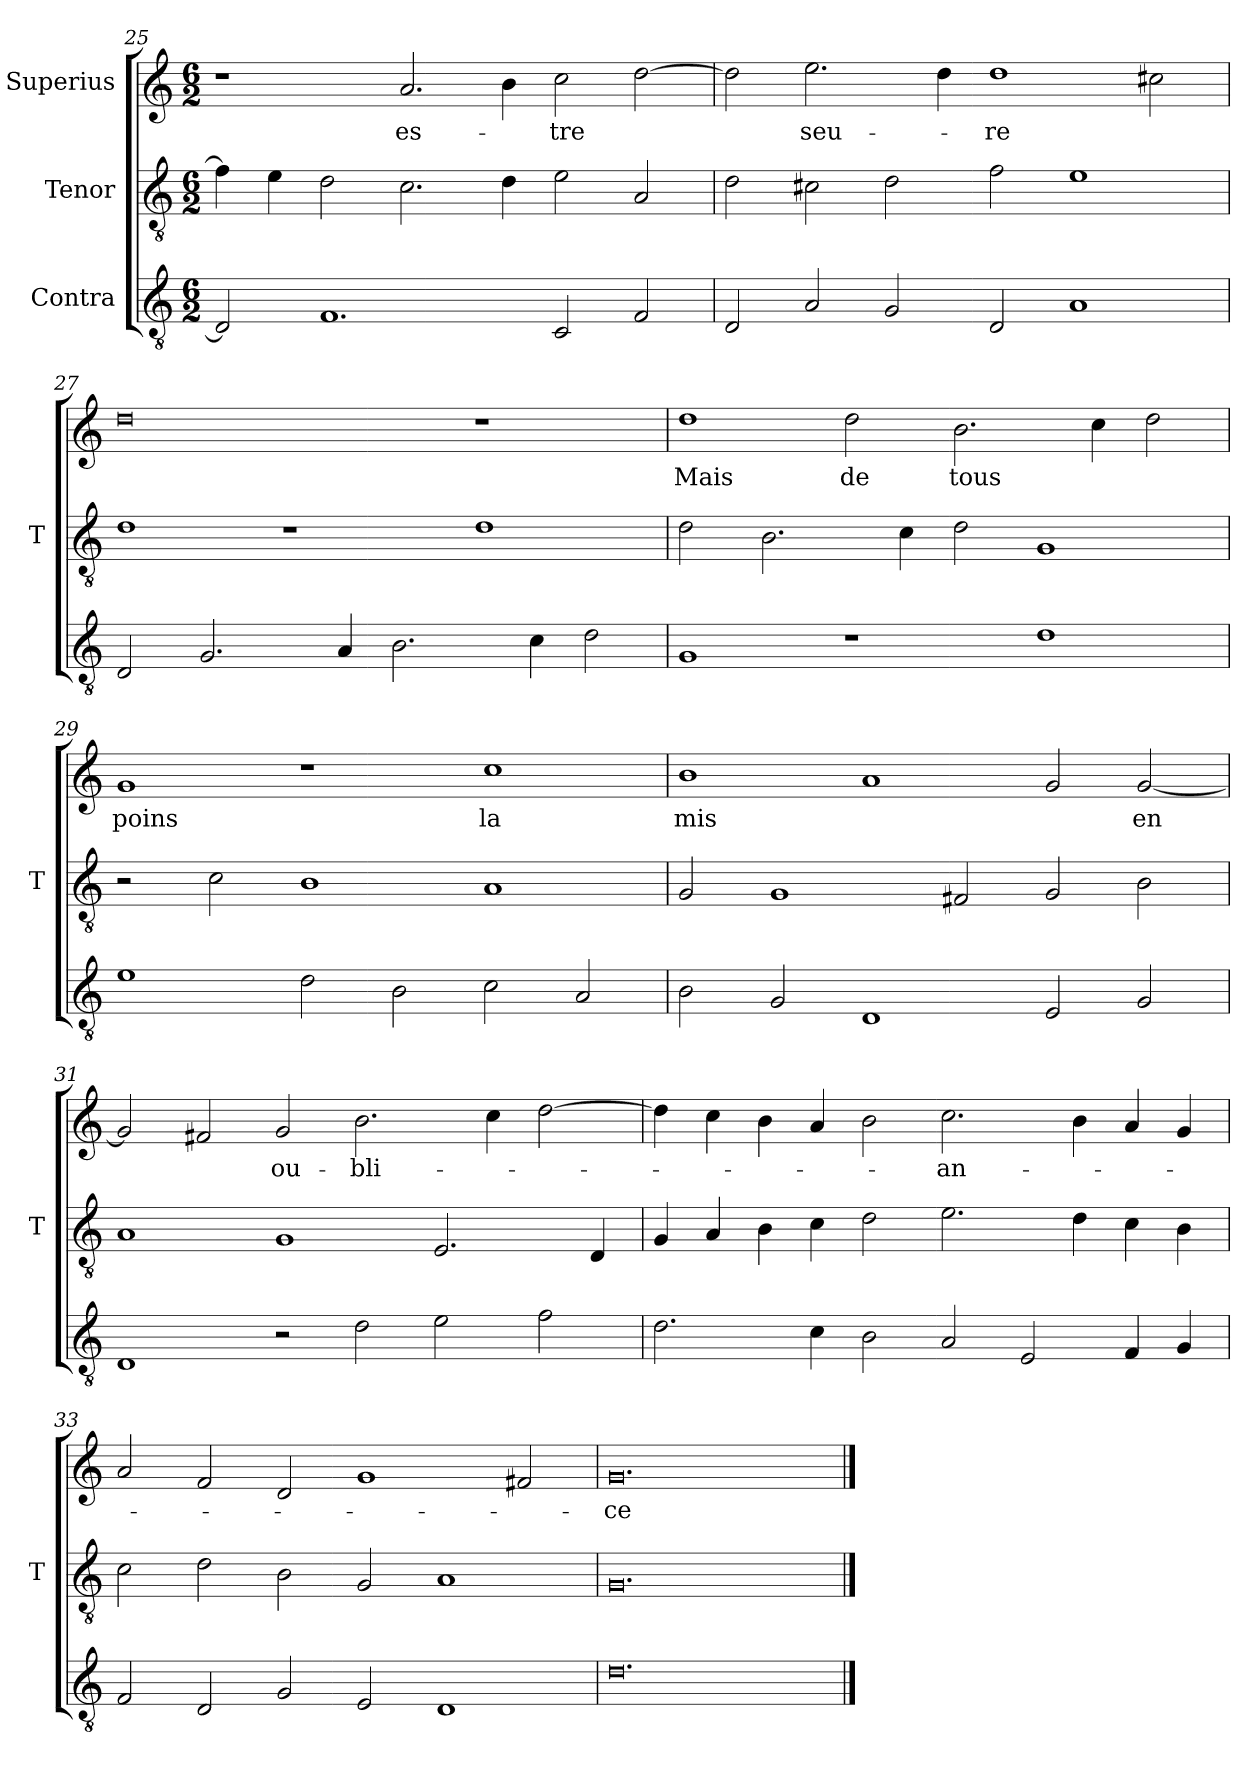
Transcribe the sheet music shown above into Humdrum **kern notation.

**kern	**kern	**kern	**text
*part3	*part2	*part1	*part1
*staff3	*staff2	*staff1	*staff1
*I"Contra	*I"Tenor	*I"Superius	*
*	*I'T	*	*
*clefGv2	*clefGv2	*clefG2	*
*M6/2	*M6/2	*M6/2	*
=25	=25	=25	=25
2D]	4f]	1r	.
.	4e	.	.
1.F	2d	.	.
.	2.c	2.a	es-
.	4d	4b	.
2C	2e	2cc	-tre
2F	2A	[2dd	.
=26	=26	=26	=26
2D	2d	2dd]	.
2A	2c#X	2.ee	seu-
2G	2d	.	.
.	.	4dd	.
2D	2f	1dd	-re
1A	1e	.	.
.	.	2cc#X	.
=27	=27	=27	=27
2D	1d	0dd	.
2.G	.	.	.
.	1r	.	.
4A	.	.	.
2.B	.	.	.
.	1d	1r	.
4c	.	.	.
2d	.	.	.
=28	=28	=28	=28
1G	2d	1dd	-Mais
.	2.B	.	.
1r	.	2dd	-de
.	4c	.	.
.	2d	2.b	-tous
1d	1G	.	.
.	.	4cc	.
.	.	2dd	.
=29	=29	=29	=29
1e	2r	1g	-poins
.	2c	.	.
2d	1B	1r	.
2B	.	.	.
2c	1A	1cc	-la
2A	.	.	.
=30	=30	=30	=30
2B	2G	1b	-mis
2G	1G	.	.
1D	.	1a	.
.	2F#X	.	.
2E	2G	2g	.
2G	2B	[2g	-en
=31	=31	=31	=31
1D	1A	2g]	.
.	.	2f#X	.
2r	1G	2g	ou-
2d	.	2.b	-bli-
2e	2.E	.	.
.	.	4cc	.
2f	.	[2dd	.
.	4D	.	.
=32	=32	=32	=32
2.d	4G	4dd]	.
.	4A	4cc	.
.	4B	4b	.
4c	4c	4a	.
2B	2d	2b	.
2A	2.e	2.cc	-an-
2E	.	.	.
.	4d	4b	.
4F	4c	4a	.
4G	4B	4g	.
=33	=33	=33	=33
2F	2c	2a	.
2D	2d	2f	.
2G	2B	2d	.
2E	2G	1g	.
1D	1A	.	.
.	.	2f#X	.
=34	=34	=34	=34
0.d	0.G	0.g	-ce
==	==	==	==
*-	*-	*-	*-
